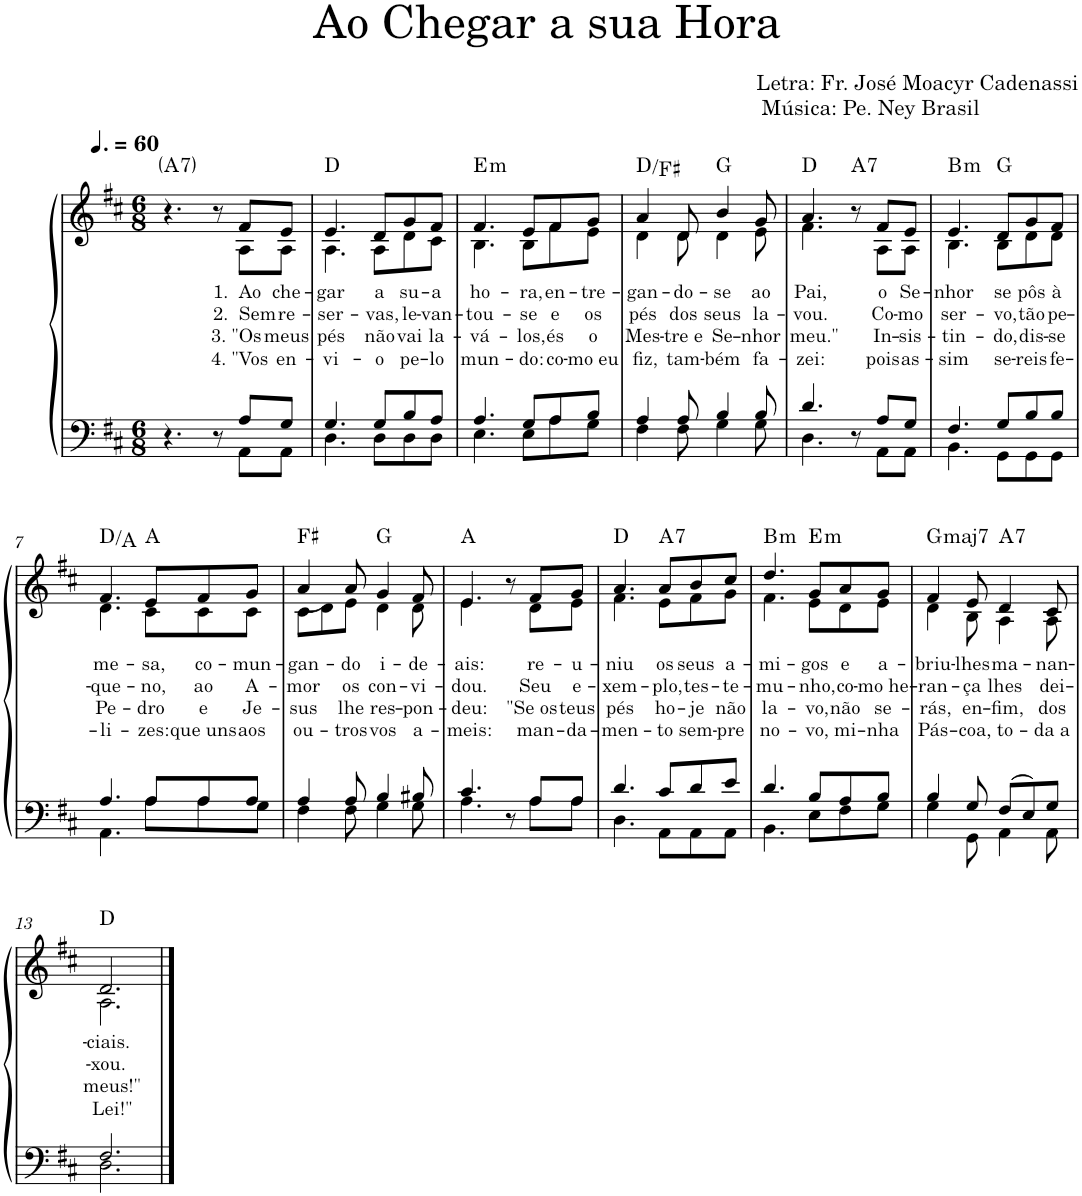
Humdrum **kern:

**kern	**kern	**text	**text	**text	**text	**harte
*part1	*part1	*part1	*part1	*part1	*part1	*part1
*staff2	*staff1	*staff1	*staff1	*staff1	*staff1	*
*I"Voz	*	*	*	*	*	*
*I'Vo.	*	*	*	*	*	*
*clefF4	*clefG2	*	*	*	*	*
*k[f#c#]	*k[f#c#]	*	*	*	*	*
*M6/8	*M6/8	*	*	*	*	*
*MM90	*MM90	*	*	*	*	*
=1	=1	=1	=1	=1	=1	=1
*^	*^	*	*	*	*	*
!	!	!	!	!	!	!	!	!LO:H:kt=7
4.r	2ryy	4.r	2ryy	.	.	.	.	A:7
8r	.	8r	.	.	.	.	.	.
!	!	!	!	!LO:LY:b	!LO:LY:b	!LO:LY:b	!LO:LY:b	!
8A/L	8AA\L	8f#/L	8A\L	1. Ao	2. Sem	3. "Os	4. "Vos	.
!	!	!	!	!LO:LY:b	!LO:LY:b	!LO:LY:b	!LO:LY:b	!
8G/J	8AA\J	8e/J	8A\J	che-	re-	meus	en-	.
=2	=2	=2	=2	=2	=2	=2	=2	=2
!	!	!	!	!LO:LY:b	!LO:LY:b	!LO:LY:b	!LO:LY:b	!
4.G/	4.D\	4.e/	4.A\	-gar	-ser-	pés	-vi-	D:maj
!	!	!	!	!LO:LY:b	!LO:LY:b	!LO:LY:b	!LO:LY:b	!
8G/L	8D\L	8d/L	8A\L	a	-vas,	não	-o	.
!	!	!	!	!LO:LY:b	!LO:LY:b	!LO:LY:b	!LO:LY:b	!
8B/	8D\	8g/	8d\	su-	le-	vai	pe-	.
!	!	!	!	!LO:LY:b	!LO:LY:b	!LO:LY:b	!LO:LY:b	!
8A/J	8D\J	8f#/J	8c#\J	-a	-van-	la-	-lo	.
=3	=3	=3	=3	=3	=3	=3	=3	=3
!	!	!	!	!LO:LY:b	!LO:LY:b	!LO:LY:b	!LO:LY:b	!LO:H:kt=m
4.A/	4.E\	4.f#/	4.B\	ho-	-tou-	-vá-	mun-	E:min
!	!	!	!	!LO:LY:b	!LO:LY:b	!LO:LY:b	!LO:LY:b	!
8G/L	8E\L	8e/L	8B\L	-ra,	-se	-los,	-do:	.
!	!	!	!	!LO:LY:b	!LO:LY:b	!LO:LY:b	!LO:LY:b	!
8A/	8A\	8f#/	8f#\	en-	e	és	co-	.
!	!	!	!	!LO:LY:b	!LO:LY:b	!LO:LY:b	!LO:LY:b	!
8B/J	8G\J	8g/J	8e\J	-tre-	os	o	-mo eu	.
=4	=4	=4	=4	=4	=4	=4	=4	=4
!	!	!	!	!LO:LY:b	!LO:LY:b	!LO:LY:b	!LO:LY:b	!
4A/	4F#\	4a/	4d\	-gan-	pés	Mes-	fiz,	D:maj/3
!	!	!	!	!LO:LY:b	!LO:LY:b	!LO:LY:b	!LO:LY:b	!
8A/	8F#\	8d/	8d\	-do-	dos	-tre e	tam-	.
!	!	!	!	!LO:LY:b	!LO:LY:b	!LO:LY:b	!LO:LY:b	!
4B/	4G\	4b/	4d\	-se	seus	Se-	-bém	G:maj
!	!	!	!	!LO:LY:b	!LO:LY:b	!LO:LY:b	!LO:LY:b	!
8B/	8G\	8g/	8e\	ao	la-	-nhor	fa-	.
=5	=5	=5	=5	=5	=5	=5	=5	=5
!	!	!	!	!LO:LY:b	!LO:LY:b	!LO:LY:b	!LO:LY:b	!
4.d/	4.D\	4.a/	4.f#\	Pai,	-vou.	meu."	-zei:	D:maj
!	!	!	!	!	!	!	!	!LO:H:kt=7
8r	8ryy	8r	8ryy	.	.	.	.	A:7
!	!	!	!	!LO:LY:b	!LO:LY:b	!LO:LY:b	!LO:LY:b	!
8A/L	8AA\L	8f#/L	8A\L	o	Co-	In-	pois	.
!	!	!	!	!LO:LY:b	!LO:LY:b	!LO:LY:b	!LO:LY:b	!
8G/J	8AA\J	8e/J	8A\J	Se-	-mo	-sis-	as-	.
=6	=6	=6	=6	=6	=6	=6	=6	=6
!	!	!	!	!LO:LY:b	!LO:LY:b	!LO:LY:b	!LO:LY:b	!LO:H:kt=m
4.F#/	4.BB\	4.e/	4.B\	nhor	ser-	-tin-	-sim	B:min
!	!	!	!	!LO:LY:b	!LO:LY:b	!LO:LY:b	!LO:LY:b	!
8G/L	8GG\L	8d/L	8B\L	se	-vo,	-do,	se-	G:maj
!	!	!	!	!LO:LY:b	!LO:LY:b	!LO:LY:b	!LO:LY:b	!
8B/	8GG\	8g/	8d\	pôs	tão	dis-	-reis	.
!	!	!	!	!LO:LY:b	!LO:LY:b	!LO:LY:b	!LO:LY:b	!
8B/J	8GG\J	8f#/J	8d\J	à	pe-	-se	fe-	.
!!LO:LB:g=z	!!
=7	=7	=7	=7	=7	=7	=7	=7	=7
!	!	!	!	!LO:LY:b	!LO:LY:b	!LO:LY:b	!LO:LY:b	!
4.A/	4.AA\	4.f#/	4.d\	me-	-que-	Pe-	-li-	D:maj/5
!	!	!	!	!LO:LY:b	!LO:LY:b	!LO:LY:b	!LO:LY:b	!
8A/L	8A\L	8e/L	8c#\L	-sa,	-no,	-dro	-zes:	A:maj
!	!	!	!	!LO:LY:b	!LO:LY:b	!LO:LY:b	!LO:LY:b	!
8A/	8A\	8f#/	8c#\	co-	ao	e	que uns	.
!	!	!	!	!LO:LY:b	!LO:LY:b	!LO:LY:b	!LO:LY:b	!
8A/J	8G\J	8g/J	8c#\J	-mun-	A-	Je-	aos	.
=8	=8	=8	=8	=8	=8	=8	=8	=8
!	!	!	!	!LO:LY:b	!LO:LY:b	!LO:LY:b	!LO:LY:b	!
4A/	4F#\	4a/	(8c#\L	-gan-	-mor	-sus	ou-	F#:maj
.	.	.	8d\)	.	.	.	.	.
!	!	!	!	!LO:LY:b	!LO:LY:b	!LO:LY:b	!LO:LY:b	!
8A/	8F#\	8a/	8e\J	-do	os	lhe	-tros	.
!	!	!	!	!LO:LY:b	!LO:LY:b	!LO:LY:b	!LO:LY:b	!
4B/	4G\	4g/	4d\	i-	con-	res-	vos	G:maj
!	!	!	!	!LO:LY:b	!LO:LY:b	!LO:LY:b	!LO:LY:b	!
8B#X/	8G\	8f#/	8d\	-de-	-vi-	-pon-	a-	.
=9	=9	=9	=9	=9	=9	=9	=9	=9
!	!	!	!	!LO:LY:b	!LO:LY:b	!LO:LY:b	!LO:LY:b	!
4.c#/	4.A\	4.e/	4.e\	-ais:	-dou.	-deu:	-meis:	A:maj
8r	8ryy	8r	8ryy	.	.	.	.	.
!	!	!	!	!LO:LY:b	!LO:LY:b	!LO:LY:b	!LO:LY:b	!
8A/L	8A\L	8f#/L	8d\L	re-	Seu	"Se os	man-	.
!	!	!	!	!LO:LY:b	!LO:LY:b	!LO:LY:b	!LO:LY:b	!
8A/J	8A\J	8g/J	8e\J	-u-	e-	teus	-da-	.
=10	=10	=10	=10	=10	=10	=10	=10	=10
!	!	!	!	!LO:LY:b	!LO:LY:b	!LO:LY:b	!LO:LY:b	!
4.d/	4.D\	4.a/	4.f#\	-niu	-xem-	pés	-men-	D:maj
!	!	!	!	!LO:LY:b	!LO:LY:b	!LO:LY:b	!LO:LY:b	!LO:H:kt=7
8c#/L	8AA\L	8a/L	8e\L	os	-plo,	ho-	-to	A:7
!	!	!	!	!LO:LY:b	!LO:LY:b	!LO:LY:b	!LO:LY:b	!
8d/	8AA\	8b/	8f#\	seus	tes-	-je	sem-	.
!	!	!	!	!LO:LY:b	!LO:LY:b	!LO:LY:b	!LO:LY:b	!
8e/J	8AA\J	8cc#/J	8g\J	a-	-te-	não	-pre	.
=11	=11	=11	=11	=11	=11	=11	=11	=11
!	!	!	!	!LO:LY:b	!LO:LY:b	!LO:LY:b	!LO:LY:b	!LO:H:kt=m
4.d/	4.BB\	4.dd/	4.f#\	-mi-	-mu-	la-	no-	B:min
!	!	!	!	!LO:LY:b	!LO:LY:b	!LO:LY:b	!LO:LY:b	!LO:H:kt=m
8B/L	8E\L	8g/L	8e\L	-gos	-nho,	-vo,	-vo,	E:min
!	!	!	!	!LO:LY:b	!LO:LY:b	!LO:LY:b	!LO:LY:b	!
8A/	8F#\	8a/	8d\	e	co-	não	mi-	.
!	!	!	!	!LO:LY:b	!LO:LY:b	!LO:LY:b	!LO:LY:b	!
8B/J	8G\J	8g/J	8e\J	a-	-mo he-	se-	-nha	.
=12	=12	=12	=12	=12	=12	=12	=12	=12
!	!	!	!	!LO:LY:b	!LO:LY:b	!LO:LY:b	!LO:LY:b	!LO:H:kt=maj7
4B/	4G\	4f#/	4d\	-briu-	-ran-	-rás,	Pás-	G:maj7
!	!	!	!	!LO:LY:b	!LO:LY:b	!LO:LY:b	!LO:LY:b	!
8G/	8GG\	8e/	8B\	-lhes	-ça	en-	-coa,	.
!	!	!	!	!LO:LY:b	!LO:LY:b	!LO:LY:b	!LO:LY:b	!LO:H:kt=7
8F#/L	4AA\	4d/	4A\	ma-	lhes	-fim,	to-	A:7
8E/	.	.	.	.	.	.	.	.
!	!	!	!	!LO:LY:b	!LO:LY:b	!LO:LY:b	!LO:LY:b	!
8G/J	8AA\	8c#/	8A\	-nan-	dei-	dos	-da a	.
!!LO:LB:g=z	!!
=13	=13	=13	=13	=13	=13	=13	=13	=13
!	!	!	!	!LO:LY:b	!LO:LY:b	!LO:LY:b	!LO:LY:b	!
2.F#/	2.D\	2.d/	2.A\	-ciais.	-xou.	meus!"	Lei!"	D:maj
*v	*v	*	*	*	*	*	*	*
*	*v	*v	*	*	*	*	*
==	==	==	==	==	==	==
*-	*-	*-	*-	*-	*-	*-
